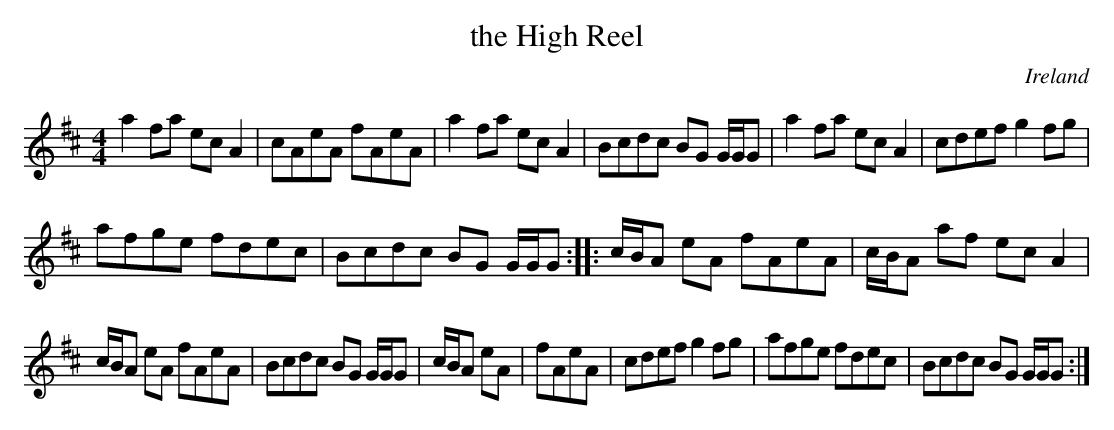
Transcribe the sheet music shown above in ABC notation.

X:1
T:the High Reel
M:4/4
O:Ireland
K:A mixolydian
a2fa ecA2|cAeA fAeA|a2fa ecA2|Bcdc BG G/G/G|\
a2fa ecA2|cdef g2fg|
afge fdec|Bcdc BG G/G/G::\
c/B/A eA fAeA|c/B/A af ecA2|
c/B/A eA fAeA|Bcdc BG G/G/G|\
c/B/A eA|fAeA|cdef g2fg|\
afge fdec|Bcdc BG G/G/G:|
